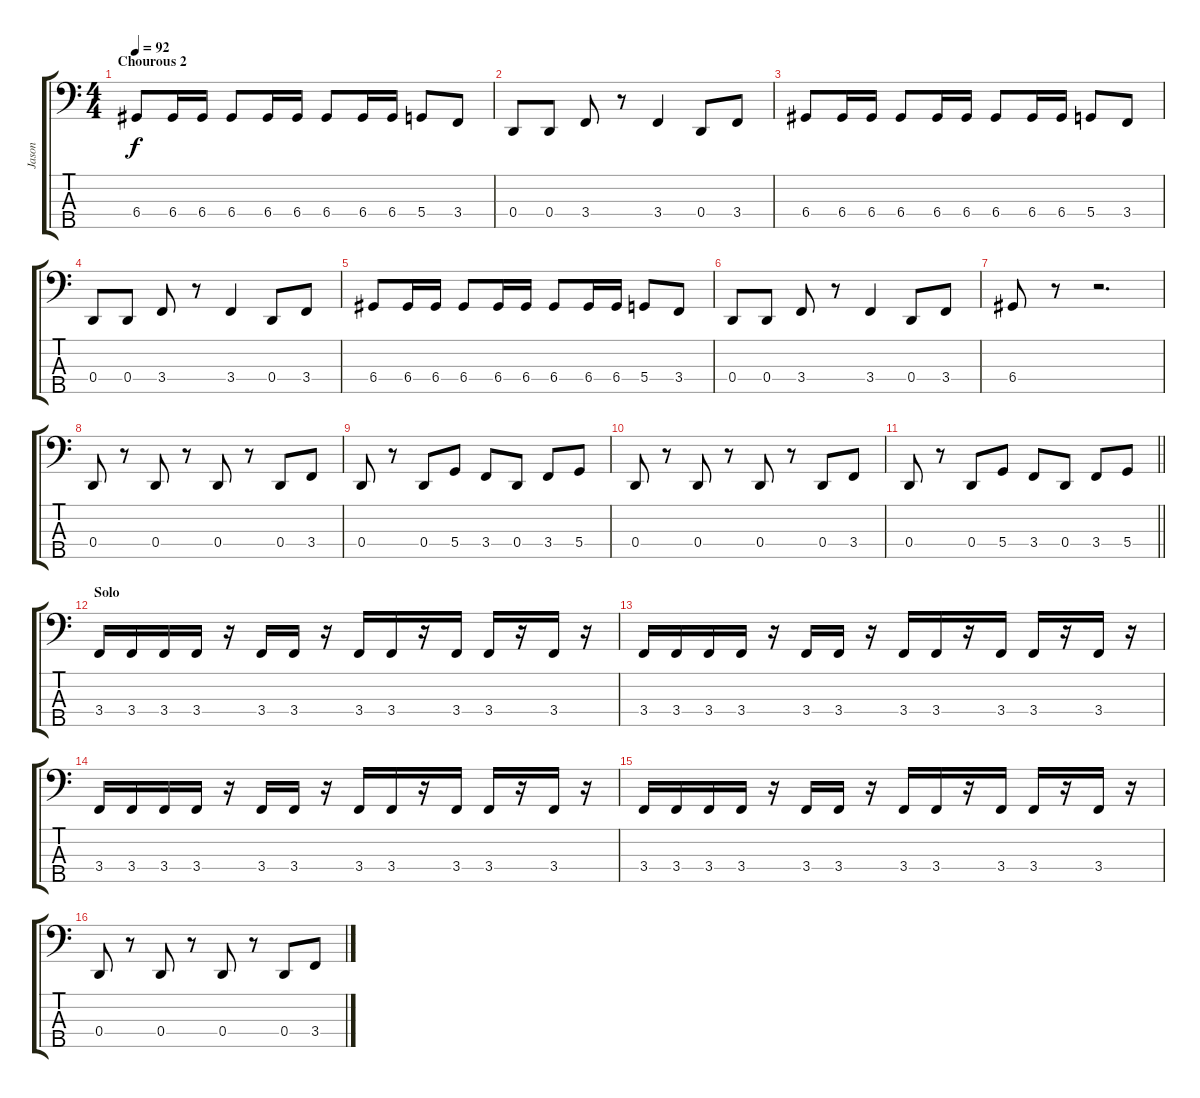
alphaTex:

\track ("Jason" "Jason") {instrument electricbassfinger}
\staff {score tabs}
\tuning (F2 C2 G1 D1 A0) {hide}
\ts (4 4)
\section ("" "Chourous 2")
\tempo 92
\clef f4
\ks c
6.4.8{dy f} 6.4.16 6.4.16 6.4.8 6.4.16 6.4.16 6.4.8 6.4.16 6.4.16 5.4.8 3.4.8 |
0.4.8 0.4.8 3.4.8 r.8 3.4.4 0.4.8 3.4.8 |
6.4.8 6.4.16 6.4.16 6.4.8 6.4.16 6.4.16 6.4.8 6.4.16 6.4.16 5.4.8 3.4.8 |
0.4.8 0.4.8 3.4.8 r.8 3.4.4 0.4.8 3.4.8 |
6.4.8 6.4.16 6.4.16 6.4.8 6.4.16 6.4.16 6.4.8 6.4.16 6.4.16 5.4.8 3.4.8 |
0.4.8 0.4.8 3.4.8 r.8 3.4.4 0.4.8 3.4.8 |
6.4.8 r.8 r.2{d} |
0.4.8 r.8 0.4.8 r.8 0.4.8 r.8 0.4.8 3.4.8 |
0.4.8 r.8 0.4.8 5.4.8 3.4.8 0.4.8 3.4.8 5.4.8 |
0.4.8 r.8 0.4.8 r.8 0.4.8 r.8 0.4.8 3.4.8 |
\barLineRight lightlight
0.4.8 r.8 0.4.8 5.4.8 3.4.8 0.4.8 3.4.8 5.4.8 |
\section ("" "Solo")
3.4.16 3.4.16 3.4.16 3.4.16 r.16 3.4.16 3.4.16 r.16 3.4.16 3.4.16 r.16 3.4.16 3.4.16 r.16 3.4.16 r.16 |
3.4.16 3.4.16 3.4.16 3.4.16 r.16 3.4.16 3.4.16 r.16 3.4.16 3.4.16 r.16 3.4.16 3.4.16 r.16 3.4.16 r.16 |
3.4.16 3.4.16 3.4.16 3.4.16 r.16 3.4.16 3.4.16 r.16 3.4.16 3.4.16 r.16 3.4.16 3.4.16 r.16 3.4.16 r.16 |
3.4.16 3.4.16 3.4.16 3.4.16 r.16 3.4.16 3.4.16 r.16 3.4.16 3.4.16 r.16 3.4.16 3.4.16 r.16 3.4.16 r.16 |
0.4.8 r.8 0.4.8 r.8 0.4.8 r.8 0.4.8 3.4.8
